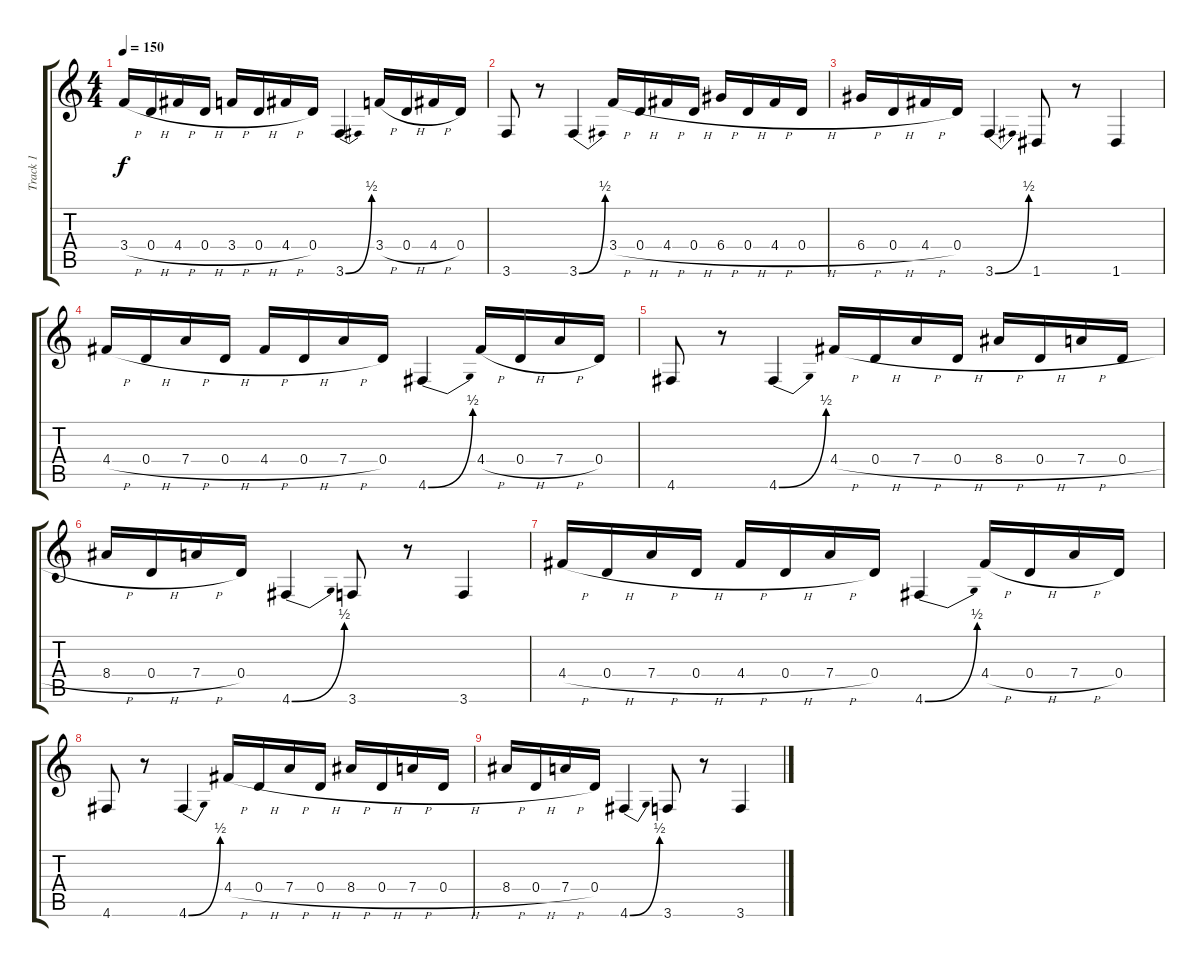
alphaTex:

\track ("Track 1" "Track 1") {instrument distortionguitar}
\staff {score tabs}
\tuning (E4 B3 G3 D3 A2 D2) {hide}
\ts (4 4)
\tempo 150
\clef g2
\ks c
3.4{h}.16{dy f} 0.4{h}.16 4.4{h}.16 0.4{h}.16 3.4{h}.16 0.4{h}.16 4.4{h}.16 0.4.16 3.6{be (bend 0 0 60 2)}.4 3.4{h}.16 0.4{h}.16 4.4{h}.16 0.4.16 |
3.6.8 r.8 3.6{be (bend 0 0 60 2)}.4 3.4{h}.16 0.4{h}.16 4.4{h}.16 0.4{h}.16 6.4{h}.16 0.4{h}.16 4.4{h}.16 0.4{h}.16 |
6.4{h}.16 0.4{h}.16 4.4{h}.16 0.4.16 3.6{be (bend 0 0 60 2)}.4 1.6.8 r.8 1.6.4 |
4.4{h}.16 0.4{h}.16 7.4{h}.16 0.4{h}.16 4.4{h}.16 0.4{h}.16 7.4{h}.16 0.4.16 4.6{be (bend 0 0 60 2)}.4 4.4{h}.16 0.4{h}.16 7.4{h}.16 0.4.16 |
4.6.8 r.8 4.6{be (bend 0 0 60 2)}.4 4.4{h}.16 0.4{h}.16 7.4{h}.16 0.4{h}.16 8.4{h}.16 0.4{h}.16 7.4{h}.16 0.4{h}.16 |
8.4{h}.16 0.4{h}.16 7.4{h}.16 0.4.16 4.6{be (bend 0 0 60 2)}.4 3.6.8 r.8 3.6.4 |
4.4{h}.16 0.4{h}.16 7.4{h}.16 0.4{h}.16 4.4{h}.16 0.4{h}.16 7.4{h}.16 0.4.16 4.6{be (bend 0 0 60 2)}.4 4.4{h}.16 0.4{h}.16 7.4{h}.16 0.4.16 |
4.6.8 r.8 4.6{be (bend 0 0 60 2)}.4 4.4{h}.16 0.4{h}.16 7.4{h}.16 0.4{h}.16 8.4{h}.16 0.4{h}.16 7.4{h}.16 0.4{h}.16 |
8.4{h}.16 0.4{h}.16 7.4{h}.16 0.4.16 4.6{be (bend 0 0 60 2)}.4 3.6.8 r.8 3.6.4
